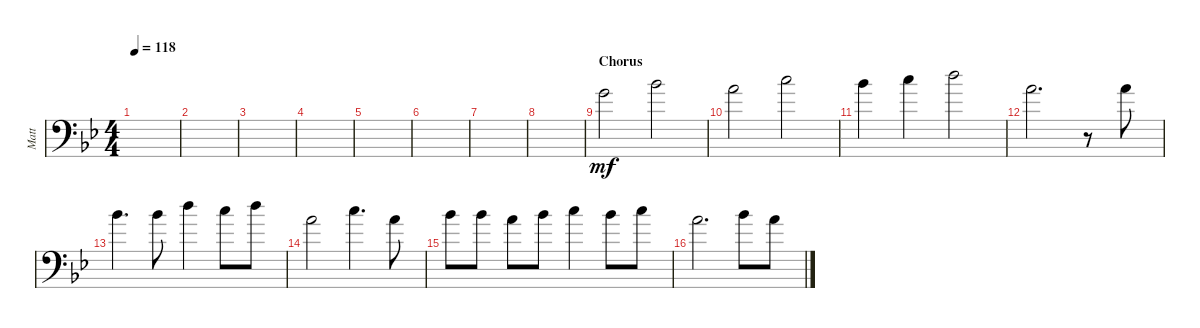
\track ("Matt" "Matt") {instrument electricbassfinger}
\staff {score}
\tuning (E4 B3 G3 D3 A2 E2 B1) {hide}
\ts (4 4)
\tempo 118
\clef f4
\ks gminor
|
|
|
|
|
|
|
|
\section ("" "Chorus")
0.3.2{dy mf} 3.3.2 |
2.3.2 1.2.2 |
3.3.4 1.2.4 3.2.2 |
2.3.2{d} r.8 2.3.8 |
3.3.4{d} 3.3.8 3.2.4 1.2.8 3.2.8 |
2.3.2 1.2.4{d} 2.3.8 |
3.3.8 3.3.8 2.3.8 3.3.8 1.2.4 3.3.8 1.2.8 |
2.3.2{d} 3.3.8 2.3.8
